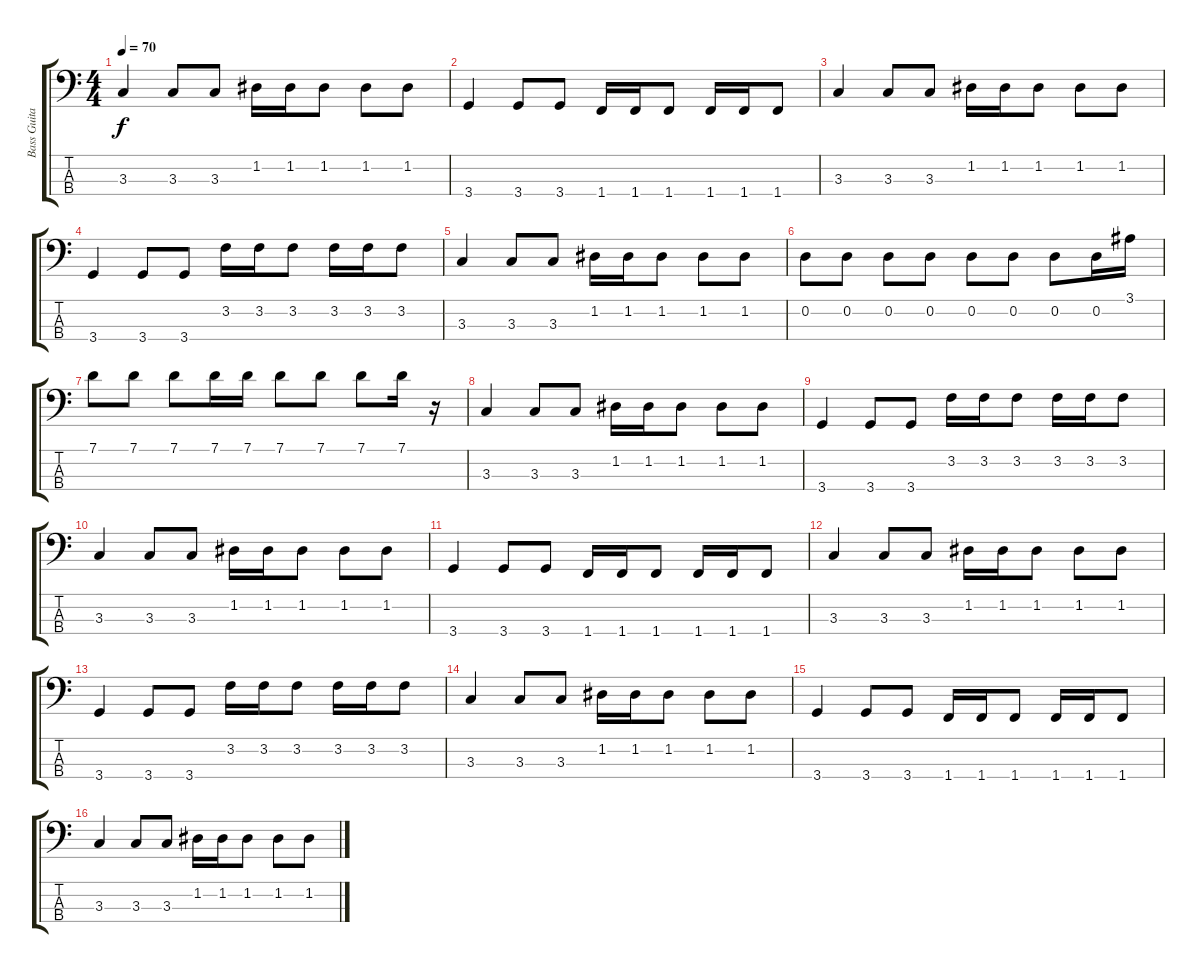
\track ("Bass Guitar" "Bass Guita") {instrument electricbassfinger}
\staff {score tabs}
\tuning (G2 D2 A1 E1) {hide}
\ts (4 4)
\tempo 70
\clef f4
\ks c
3.3.4{dy f} 3.3.8 3.3.8 1.2.16 1.2.16 1.2.8 1.2.8 1.2.8 |
3.4.4 3.4.8 3.4.8 1.4.16 1.4.16 1.4.8 1.4.16 1.4.16 1.4.8 |
3.3.4 3.3.8 3.3.8 1.2.16 1.2.16 1.2.8 1.2.8 1.2.8 |
3.4.4 3.4.8 3.4.8 3.2.16 3.2.16 3.2.8 3.2.16 3.2.16 3.2.8 |
3.3.4 3.3.8 3.3.8 1.2.16 1.2.16 1.2.8 1.2.8 1.2.8 |
0.2.8 0.2.8 0.2.8 0.2.8 0.2.8 0.2.8 0.2.8 0.2.16 3.1.16 |
7.1.8 7.1.8 7.1.8 7.1.16 7.1.16 7.1.8 7.1.8 7.1.8 7.1.16 r.16 |
3.3.4 3.3.8 3.3.8 1.2.16 1.2.16 1.2.8 1.2.8 1.2.8 |
3.4.4 3.4.8 3.4.8 3.2.16 3.2.16 3.2.8 3.2.16 3.2.16 3.2.8 |
3.3.4 3.3.8 3.3.8 1.2.16 1.2.16 1.2.8 1.2.8 1.2.8 |
3.4.4 3.4.8 3.4.8 1.4.16 1.4.16 1.4.8 1.4.16 1.4.16 1.4.8 |
3.3.4 3.3.8 3.3.8 1.2.16 1.2.16 1.2.8 1.2.8 1.2.8 |
3.4.4 3.4.8 3.4.8 3.2.16 3.2.16 3.2.8 3.2.16 3.2.16 3.2.8 |
3.3.4 3.3.8 3.3.8 1.2.16 1.2.16 1.2.8 1.2.8 1.2.8 |
3.4.4 3.4.8 3.4.8 1.4.16 1.4.16 1.4.8 1.4.16 1.4.16 1.4.8 |
3.3.4 3.3.8 3.3.8 1.2.16 1.2.16 1.2.8 1.2.8 1.2.8
